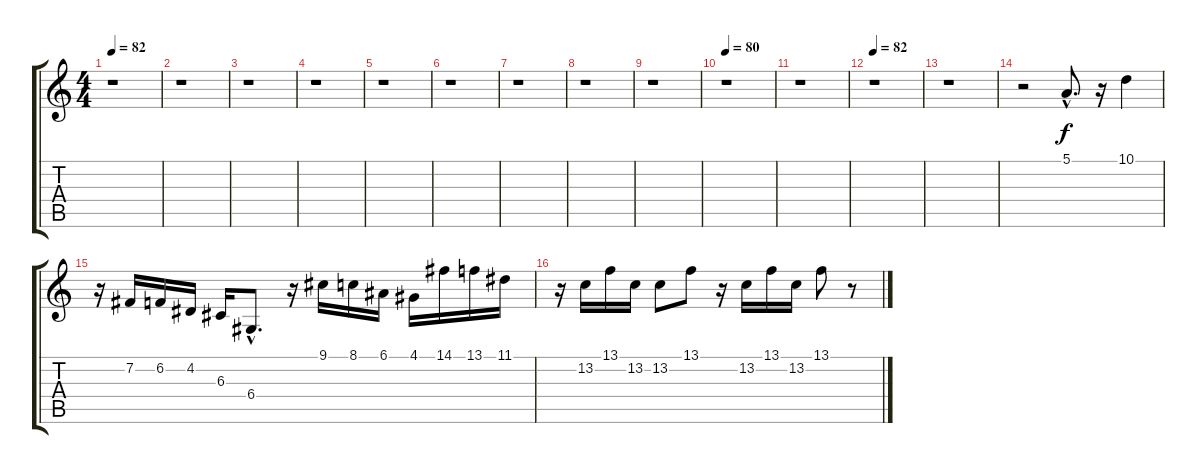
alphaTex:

\track "" {instrument timpani}
\staff {score tabs}
\tuning (E4 B3 G3 D3 A2 E2) {hide}
\ts (4 4)
\tempo 82
\clef g2
\ks c
r.1{dy f} |
r.1 |
r.1 |
r.1 |
r.1 |
r.1 |
r.1 |
r.1 |
r.1 |
\tempo 80
r.1 |
r.1 |
\tempo 82
r.1 |
r.1 |
r.2 5.1{hac}.8{d volume 16} r.16 10.1.4 |
r.16 7.2.16 6.2.16 4.2.16 6.3.16 6.4{hac}.8{d} r.16 9.1.16 8.1.16 6.1.16 4.1.16 14.1.16 13.1.16 11.1.16 |
r.16 13.2.16 13.1.16 13.2.16 13.2.8 13.1.8 r.16 13.2.16 13.1.16 13.2.16 13.1.8 r.8
